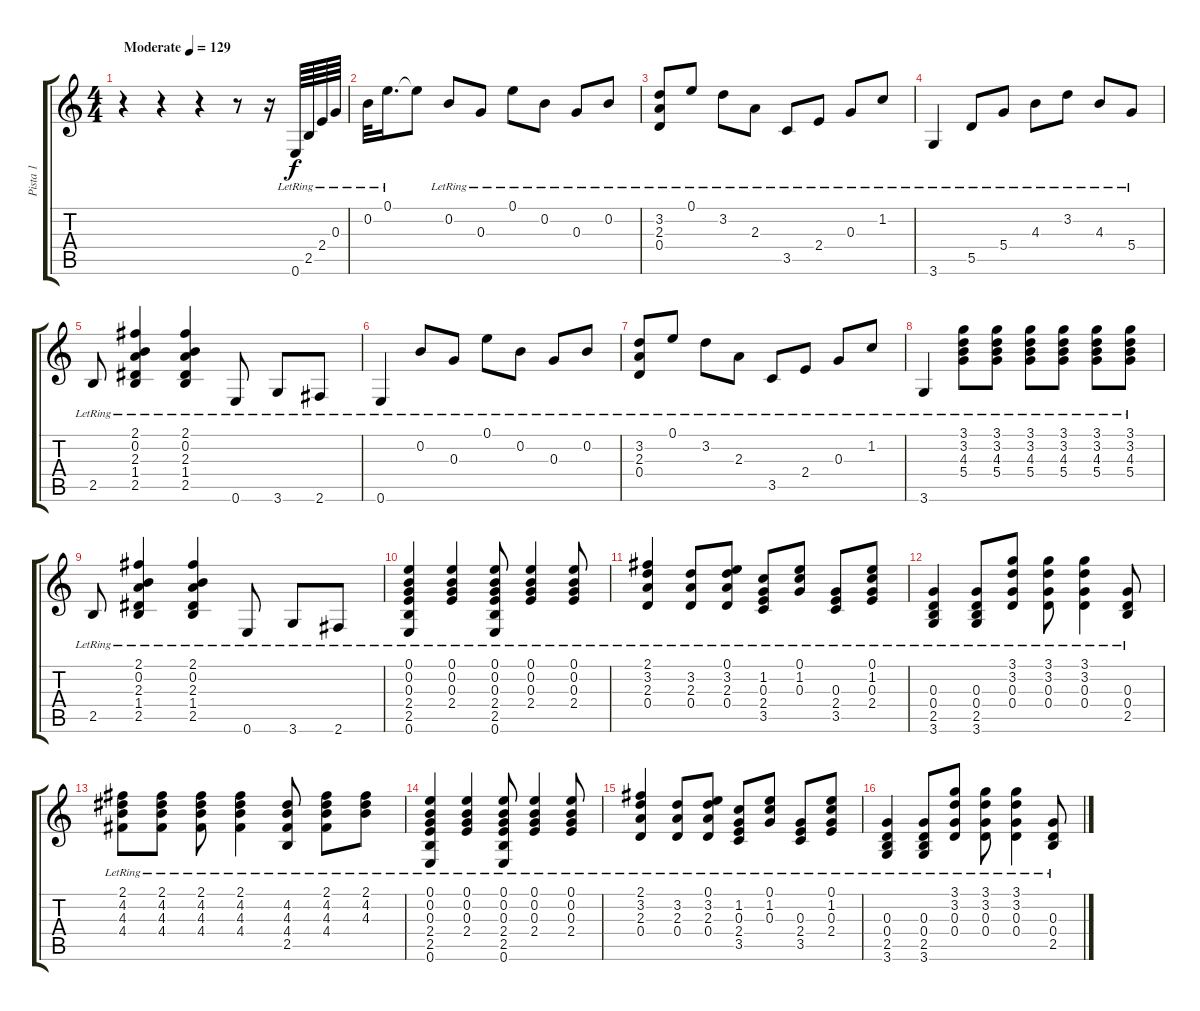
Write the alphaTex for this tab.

\track ("Pista 1" "Pista 1") {instrument acousticguitarsteel}
\staff {score tabs}
\tuning (E4 B3 G3 D3 A2 E2) {hide}
\ts (4 4)
\tempo (129 "Moderate")
\clef g2
\ks c
r.4{dy f instrument acousticguitarsteel} r.4 r.4 r.8 r.16 0.6{lr}.64 2.5{lr}.64 2.4{lr}.64 0.3{lr}.64 |
0.2{lr}.32 0.1{lr}.16{d} 0.1{t}.8 0.2{lr}.8 0.3{lr}.8 0.1{lr}.8 0.2{lr}.8 0.3{lr}.8 0.2{lr}.8 |
(3.2{lr} 2.3{lr} 0.4{lr}).8 0.1{lr}.8 3.2{lr}.8 2.3{lr}.8 3.5{lr}.8 2.4{lr}.8 0.3{lr}.8 1.2{lr}.8 |
3.6{lr}.4 5.5{lr}.8 5.4{lr}.8 4.3{lr}.8 3.2{lr}.8 4.3{lr}.8 5.4{lr}.8 |
2.5{lr}.8 (2.1{lr} 0.2{lr} 2.3{lr} 1.4{lr} 2.5{lr}).4 (2.1{lr} 0.2{lr} 2.3{lr} 1.4{lr} 2.5{lr}).4 0.6{lr}.8 3.6{lr}.8 2.6{lr}.8 |
0.6{lr}.4 0.2{lr}.8 0.3{lr}.8 0.1{lr}.8 0.2{lr}.8 0.3{lr}.8 0.2{lr}.8 |
(3.2{lr} 2.3{lr} 0.4{lr}).8 0.1{lr}.8 3.2{lr}.8 2.3{lr}.8 3.5{lr}.8 2.4{lr}.8 0.3{lr}.8 1.2{lr}.8 |
3.6{lr}.4 (3.1{lr} 3.2{lr} 4.3{lr} 5.4{lr}).8 (3.1{lr} 3.2{lr} 4.3{lr} 5.4{lr}).8 (3.1{lr} 3.2{lr} 4.3{lr} 5.4{lr}).8 (3.1{lr} 3.2{lr} 4.3{lr} 5.4{lr}).8 (3.1{lr} 3.2{lr} 4.3{lr} 5.4{lr}).8 (3.1{lr} 3.2{lr} 4.3{lr} 5.4{lr}).8 |
2.5{lr}.8 (2.1{lr} 0.2{lr} 2.3{lr} 1.4{lr} 2.5{lr}).4 (2.1{lr} 0.2{lr} 2.3{lr} 1.4{lr} 2.5{lr}).4 0.6{lr}.8 3.6{lr}.8 2.6{lr}.8 |
(0.1{lr} 0.2{lr} 0.3{lr} 2.4{lr} 2.5{lr} 0.6{lr}).4 (0.1{lr} 0.2{lr} 0.3{lr} 2.4{lr}).4 (0.1{lr} 0.2{lr} 0.3{lr} 2.4{lr} 2.5{lr} 0.6{lr}).8 (0.1{lr} 0.2{lr} 0.3{lr} 2.4{lr}).4 (0.1{lr} 0.2{lr} 0.3{lr} 2.4{lr}).8 |
(2.1{lr} 3.2{lr} 2.3{lr} 0.4{lr}).4 (3.2{lr} 2.3{lr} 0.4{lr}).8 (0.1{lr} 3.2{lr} 2.3{lr} 0.4{lr}).8 (1.2{lr} 0.3{lr} 2.4{lr} 3.5{lr}).8 (0.1{lr} 1.2{lr} 0.3{lr}).8 (0.3{lr} 2.4{lr} 3.5{lr}).8 (0.1{lr} 1.2{lr} 0.3{lr} 2.4{lr}).8 |
(0.3{lr} 0.4{lr} 2.5{lr} 3.6{lr}).4 (0.3{lr} 0.4{lr} 2.5{lr} 3.6{lr}).8 (3.1{lr} 3.2{lr} 0.3{lr} 0.4{lr}).8 (3.1{lr} 3.2{lr} 0.3{lr} 0.4{lr}).8 (3.1{lr} 3.2{lr} 0.3{lr} 0.4{lr}).4 (0.3{lr} 0.4{lr} 2.5{lr}).8 |
(2.1{lr} 4.2{lr} 4.3{lr} 4.4{lr}).8 (2.1{lr} 4.2{lr} 4.3{lr} 4.4{lr}).8 (2.1{lr} 4.2{lr} 4.3{lr} 4.4{lr}).8 (2.1{lr} 4.2{lr} 4.3{lr} 4.4{lr}).4 (4.2{lr} 4.3{lr} 4.4{lr} 2.5{lr}).8 (2.1{lr} 4.2{lr} 4.3{lr} 4.4{lr}).8 (2.1{lr} 4.2{lr} 4.3{lr}).8 |
(0.1{lr} 0.2{lr} 0.3{lr} 2.4{lr} 2.5{lr} 0.6{lr}).4 (0.1{lr} 0.2{lr} 0.3{lr} 2.4{lr}).4 (0.1{lr} 0.2{lr} 0.3{lr} 2.4{lr} 2.5{lr} 0.6{lr}).8 (0.1{lr} 0.2{lr} 0.3{lr} 2.4{lr}).4 (0.1{lr} 0.2{lr} 0.3{lr} 2.4{lr}).8 |
(2.1{lr} 3.2{lr} 2.3{lr} 0.4{lr}).4 (3.2{lr} 2.3{lr} 0.4{lr}).8 (0.1{lr} 3.2{lr} 2.3{lr} 0.4{lr}).8 (1.2{lr} 0.3{lr} 2.4{lr} 3.5{lr}).8 (0.1{lr} 1.2{lr} 0.3{lr}).8 (0.3{lr} 2.4{lr} 3.5{lr}).8 (0.1{lr} 1.2{lr} 0.3{lr} 2.4{lr}).8 |
(0.3{lr} 0.4{lr} 2.5{lr} 3.6{lr}).4 (0.3{lr} 0.4{lr} 2.5{lr} 3.6{lr}).8 (3.1{lr} 3.2{lr} 0.3{lr} 0.4{lr}).8 (3.1{lr} 3.2{lr} 0.3{lr} 0.4{lr}).8 (3.1{lr} 3.2{lr} 0.3{lr} 0.4{lr}).4 (0.3{lr} 0.4{lr} 2.5{lr}).8
